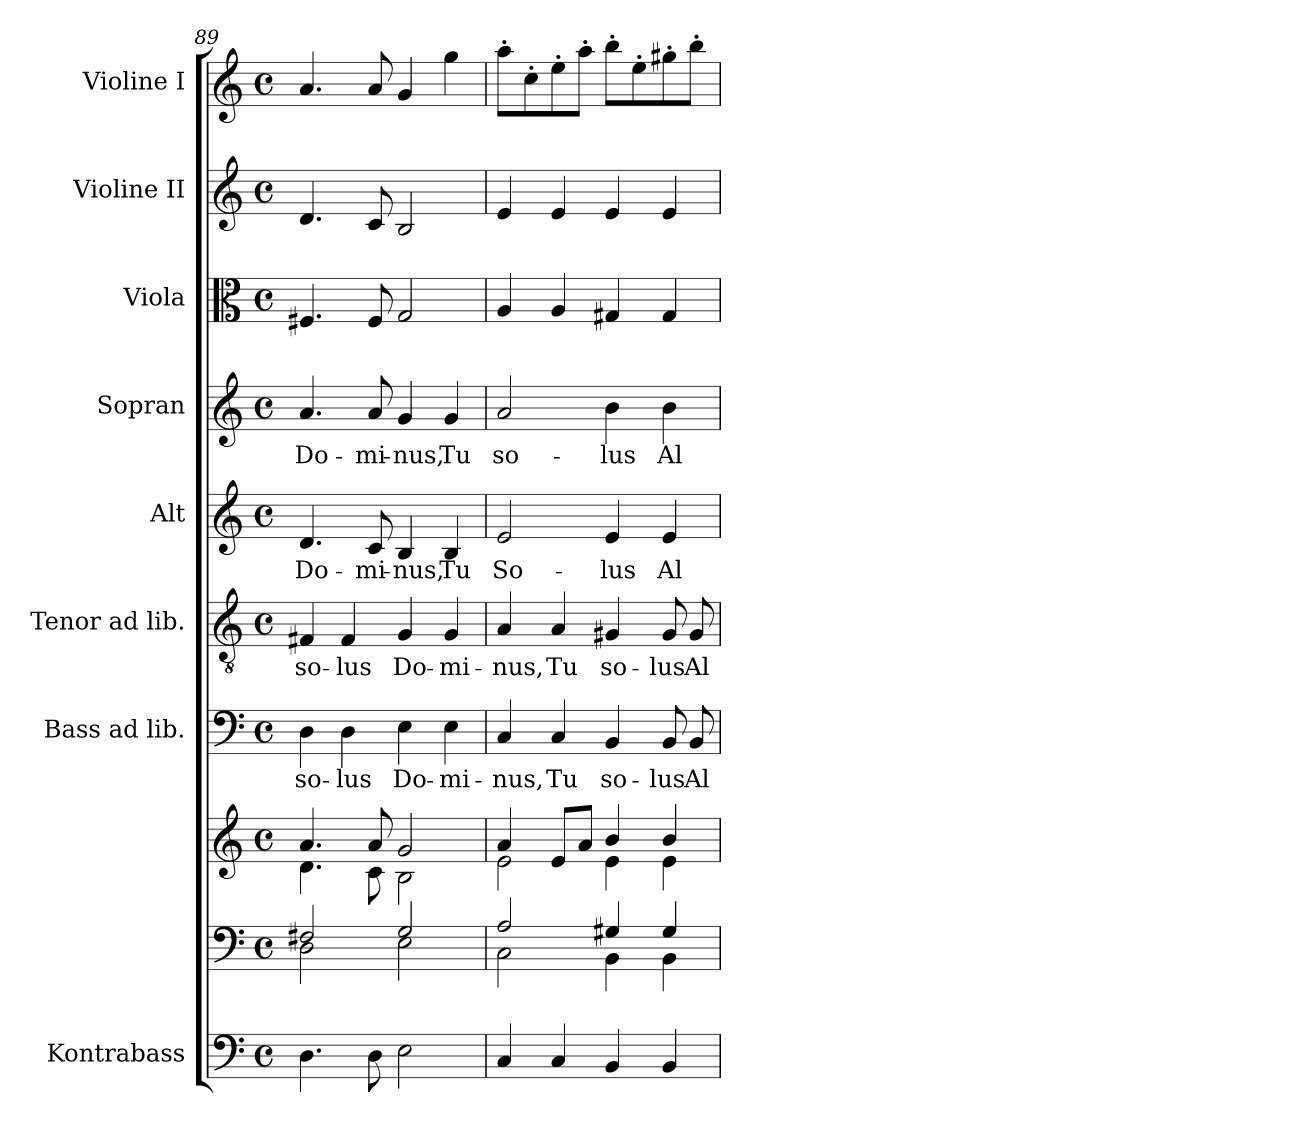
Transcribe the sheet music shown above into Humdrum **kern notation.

**kern	**kern	**kern	**kern	**text	**kern	**text	**kern	**text	**kern	**text	**kern	**kern	**kern
*part9	*part8	*part8	*part7	*part7	*part6	*part6	*part5	*part5	*part4	*part4	*part3	*part2	*part1
*staff10	*staff9	*staff8	*staff7	*staff7	*staff6	*staff6	*staff5	*staff5	*staff4	*staff4	*staff3	*staff2	*staff1
*I"Kontrabass	*	*	*I"Bass ad lib.	*	*I"Tenor ad lib.	*	*I"Alt	*	*I"Sopran	*	*I"Viola	*I"Violine II	*I"Violine I
*I'Kb.	*	*	*I'B.	*	*I'T.	*	*I'A.	*	*I'S.	*	*I'Vla.	*I'Vl. II	*I'Vl. I
!!LO:PB:g=z
*clefF4	*clefF4	*clefG2	*clefF4	*	*clefGv2	*	*clefG2	*	*clefG2	*	*clefC3	*clefG2	*clefG2
*ITrd7c12	*	*	*	*	*	*	*	*	*	*	*	*	*
*k[]	*k[]	*k[]	*k[]	*	*k[]	*	*k[]	*	*k[]	*	*k[]	*k[]	*k[]
*C:	*C:	*C:	*C:	*	*C:	*	*C:	*	*C:	*	*C:	*C:	*C:
*M4/4	*M4/4	*M4/4	*M4/4	*	*M4/4	*	*M4/4	*	*M4/4	*	*M4/4	*M4/4	*M4/4
*met(c)	*met(c)	*met(c)	*met(c)	*	*met(c)	*	*met(c)	*	*met(c)	*	*met(c)	*met(c)	*met(c)
=89	=89	=89	=89	=89	=89	=89	=89	=89	=89	=89	=89	=89	=89
*	*^	*^	*	*	*	*	*	*	*	*	*	*	*
!	!	!	!	!	!	!LO:LY:b	!	!LO:LY:b	!	!LO:LY:b	!	!LO:LY:b	!	!	!
4.DD\	2F#X/	2D\	4.a/	4.d\	4D\	so-	4F#X/	so-	4.d/	Do-	4.a/	Do-	4.F#X/	4.d/	4.a/
!	!	!	!	!	!	!LO:LY:b	!	!LO:LY:b	!	!	!	!	!	!	!
.	.	.	.	.	4D\	-lus	4F#/	-lus	.	.	.	.	.	.	.
!	!	!	!	!	!	!	!	!	!	!LO:LY:b	!	!LO:LY:b	!	!	!
8DD\	.	.	8a/	8c\	.	.	.	.	8c/	-mi-	8a/	-mi-	8F#/	8c/	8a/
!	!	!	!	!	!	!LO:LY:b	!	!LO:LY:b	!	!LO:LY:b	!	!LO:LY:b	!	!	!
2EE\	2G/	2E\	2g/	2B\	4E\	Do-	4G/	Do-	4B/	-nus,	4g/	-nus,	2G/	2B/	4g/
!	!	!	!	!	!	!LO:LY:b	!	!LO:LY:b	!	!LO:LY:b	!	!LO:LY:b	!	!	!
.	.	.	.	.	4E\	-mi-	4G/	-mi-	4B/	Tu	4g/	Tu	.	.	4gg\
=90	=90	=90	=90	=90	=90	=90	=90	=90	=90	=90	=90	=90	=90	=90	=90
!	!	!	!	!	!	!LO:LY:b	!	!LO:LY:b	!	!LO:LY:b	!	!LO:LY:b	!	!	!
4CC/	2A/	2C\	4a/	2e\	4C/	-nus,	4A/	-nus,	2e/	So-	2a/	so-	4A/	4e/	8aa'>\L
.	.	.	.	.	.	.	.	.	.	.	.	.	.	.	8cc'>\
!	!	!	!	!	!	!LO:LY:b	!	!LO:LY:b	!	!	!	!	!	!	!
4CC/	.	.	8e/L	.	4C/	Tu	4A/	Tu	.	.	.	.	4A/	4e/	8ee'>\
.	.	.	8a/J	.	.	.	.	.	.	.	.	.	.	.	8aa'>\J
!	!	!	!	!	!	!LO:LY:b	!	!LO:LY:b	!	!LO:LY:b	!	!LO:LY:b	!	!	!
4BBB/	4G#X/	4BB\	4b/	4e\	4BB/	so-	4G#X/	so-	4e/	-lus	4b\	-lus	4G#X/	4e/	8bb'>\L
.	.	.	.	.	.	.	.	.	.	.	.	.	.	.	8ee'>\
!	!	!	!	!	!	!LO:LY:b	!	!LO:LY:b	!	!LO:LY:b	!	!LO:LY:b	!	!	!
4BBB/	4G#/	4BB\	4b/	4e\	8BB/	-lus	8G#/	-lus	4e/	Al-	4b\	Al-	4G#/	4e/	8gg#X'>\
!	!	!	!	!	!	!LO:LY:b	!	!LO:LY:b	!	!	!	!	!	!	!
.	.	.	.	.	8BB/	Al-	8G#/	Al-	.	.	.	.	.	.	8bb'>\J
*	*v	*v	*	*	*	*	*	*	*	*	*	*	*	*	*
*	*	*v	*v	*	*	*	*	*	*	*	*	*	*	*
=	=	=	=	=	=	=	=	=	=	=	=	=	=
*-	*-	*-	*-	*-	*-	*-	*-	*-	*-	*-	*-	*-	*-
